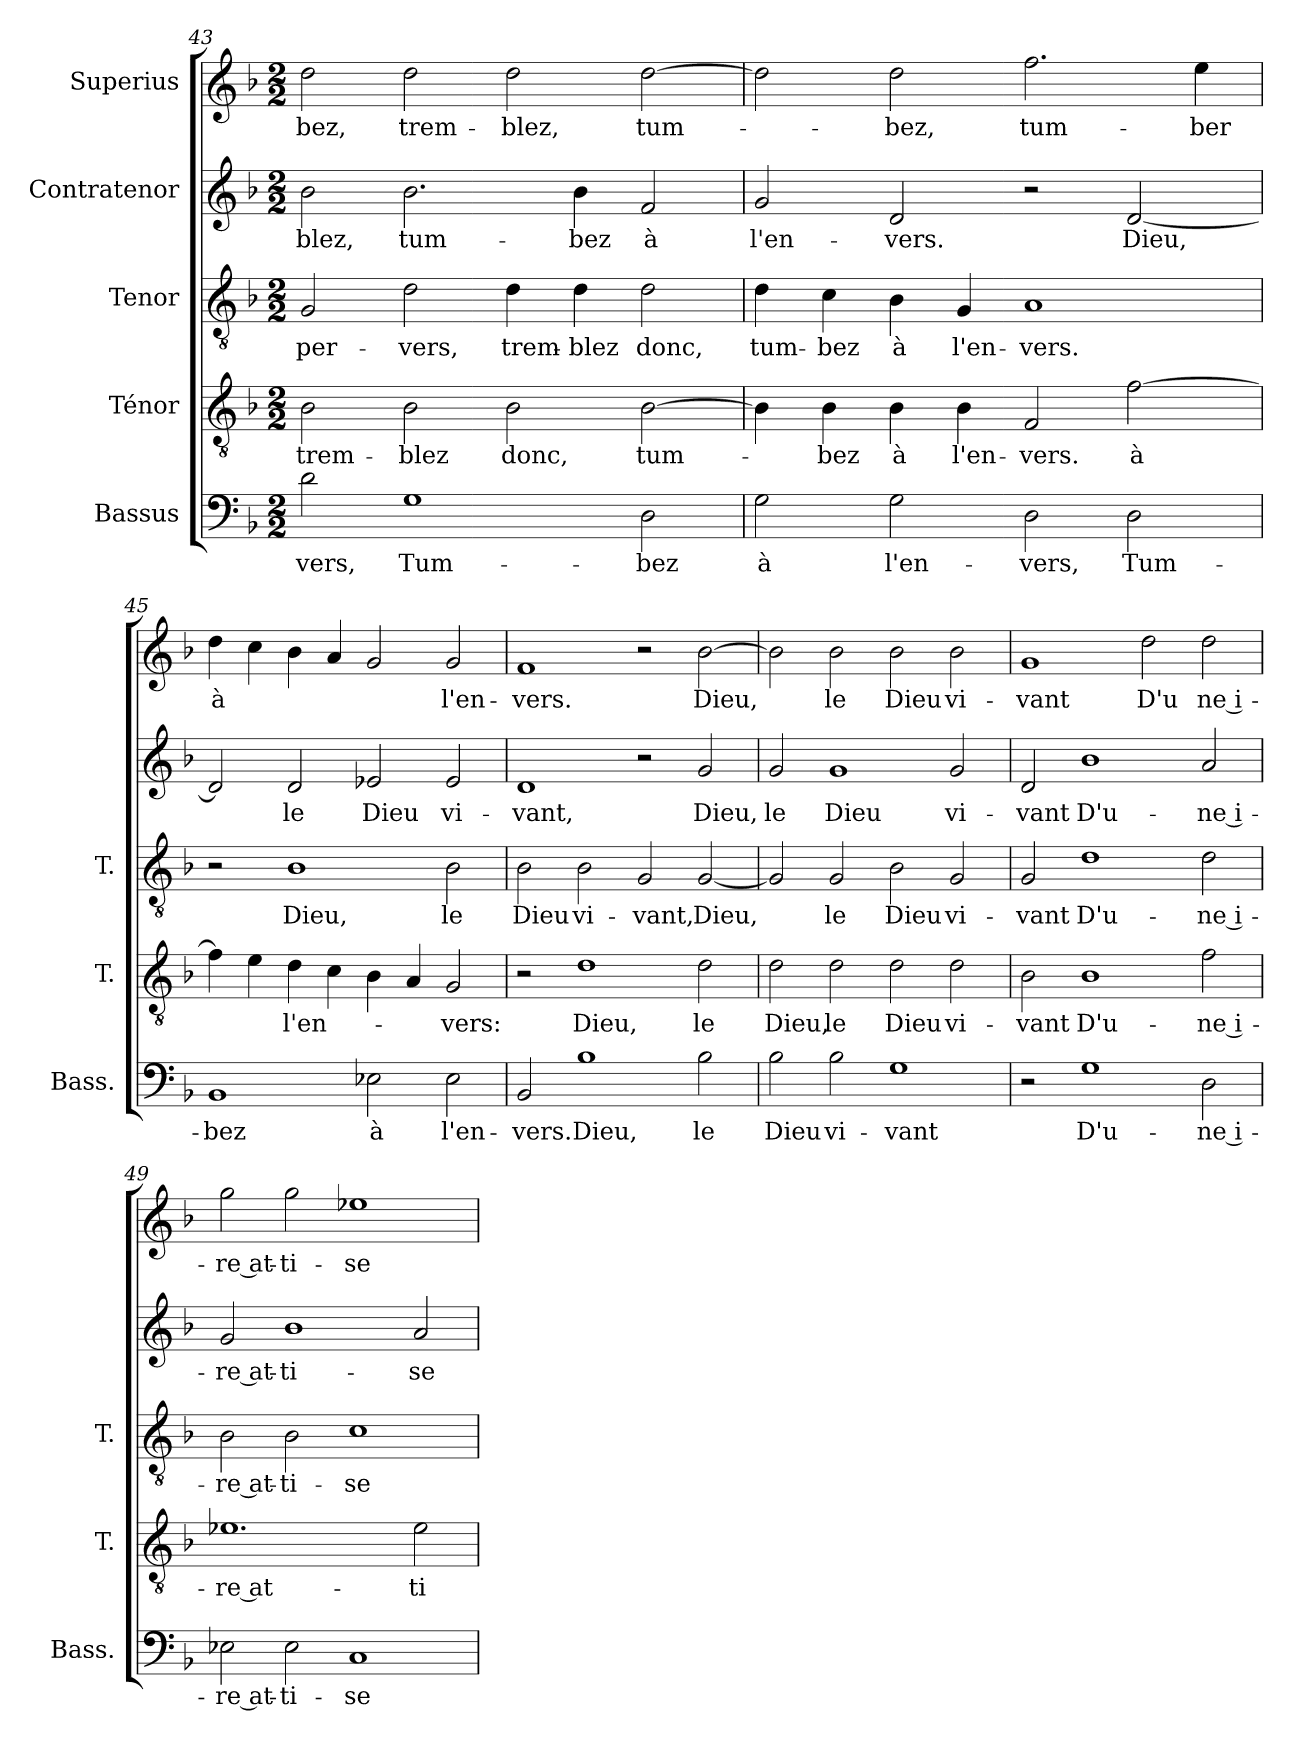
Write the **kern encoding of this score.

**kern	**text	**kern	**text	**kern	**text	**kern	**text	**kern	**text
*part5	*part5	*part4	*part4	*part3	*part3	*part2	*part2	*part1	*part1
*staff5	*staff5	*staff4	*staff4	*staff3	*staff3	*staff2	*staff2	*staff1	*staff1
*I"Bassus	*	*I"Ténor	*	*I"Tenor	*	*I"Contratenor	*	*I"Superius	*
*I'Bass.	*	*I'T.	*	*I'T.	*	*	*	*	*
*clefF4	*	*clefGv2	*	*clefGv2	*	*clefG2	*	*clefG2	*
*	*	*ITrd7c12	*	*ITrd7c12	*	*	*	*	*
*k[b-]	*	*k[b-]	*	*k[b-]	*	*k[b-]	*	*k[b-]	*
*F:	*	*F:	*	*F:	*	*F:	*	*F:	*
*M2/2	*	*M2/2	*	*M2/2	*	*M2/2	*	*M2/2	*
=43	=43	=43	=43	=43	=43	=43	=43	=43	=43
2d\	-vers,	2BB-\	trem-	2GG/	per-	2b-\	-blez,	2dd\	-bez,
1G\	Tum-	2BB-\	-blez	2D\	-vers,	2.b-\	tum-	2dd\	trem-
.	.	2BB-\	donc,	4D\	trem-	.	.	2dd\	-blez,
.	.	.	.	4D\	-blez	4b-\	-bez	.	.
2D\	-bez	[2BB-\	tum-	2D\	donc,	2f/	à	[2dd\	tum-
=44	=44	=44	=44	=44	=44	=44	=44	=44	=44
2G\	à	4BB-\]	.	4D\	tum-	2g/	l'en-	2dd\]	.
.	.	4BB-\	-bez	4C\	-bez	.	.	.	.
2G\	l'en-	4BB-\	à	4BB-\	à	2d/	-vers.	2dd\	-bez,
.	.	4BB-\	l'en-	4GG/	l'en-	.	.	.	.
2D\	-vers,	2FF/	-vers.	1AA/	-vers.	2r	.	2.ff\	tum-
2D\	Tum-	[2F\	à	.	.	[2d/	Dieu,	.	.
.	.	.	.	.	.	.	.	4ee\	-ber
!!LO:LB:g=z
=45	=45	=45	=45	=45	=45	=45	=45	=45	=45
1BB-/	-bez	4F\]	.	2r	.	2d/]	.	4dd\	à
.	.	4E\	.	.	.	.	.	4cc\	.
.	.	4D\	l'en-	1BB-\	Dieu,	2d/	le	4b-\	.
.	.	4C\	.	.	.	.	.	4a/	.
2E-X\	à	4BB-\	.	.	.	2e-X/	Dieu	2g/	.
.	.	4AA/	.	.	.	.	.	.	.
2E-\	l'en-	2GG/	-vers:	2BB-\	le	2e-/	vi-	2g/	l'en-
=46	=46	=46	=46	=46	=46	=46	=46	=46	=46
2BB-/	-vers.	2r	.	2BB-\	Dieu	1d/	-vant,	1f/	-vers.
1B-\	Dieu,	1D\	Dieu,	2BB-\	vi-	.	.	.	.
.	.	.	.	2GG/	-vant,	2r	.	2r	.
2B-\	le	2D\	le	[2GG/	Dieu,	2g/	Dieu,	[2b-\	Dieu,
=47	=47	=47	=47	=47	=47	=47	=47	=47	=47
2B-\	Dieu	2D\	Dieu,	2GG/]	.	2g/	le	2b-\]	.
2B-\	vi-	2D\	le	2GG/	le	1g/	Dieu	2b-\	le
1G\	-vant	2D\	Dieu	2BB-\	Dieu	.	.	2b-\	Dieu
.	.	2D\	vi-	2GG/	vi-	2g/	vi-	2b-\	vi-
=48	=48	=48	=48	=48	=48	=48	=48	=48	=48
2r	.	2BB-\	-vant	2GG/	-vant	2d/	-vant	1g/	-vant
1G\	D'u-	1BB-\	D'u-	1D\	D'u-	1b-\	D'u-	.	.
.	.	.	.	.	.	.	.	2dd\	D'u
2D\	-ne i-	2F\	-ne i-	2D\	-ne i-	2a/	-ne i-	2dd\	ne i-
!!LO:PB:g=z
=49	=49	=49	=49	=49	=49	=49	=49	=49	=49
2E-X\	-re at-	1.E-X\	-re at-	2BB-\	-re at-	2g/	-re at-	2gg\	-re at-
2E-\	-ti-	.	.	2BB-\	-ti-	1b-\	-ti-	2gg\	-ti-
1C/	-se-	.	.	1C\	-se-	.	.	1ee-X\	-se-
.	.	2E-\	-ti-	.	.	2a/	-se-	.	.
=	=	=	=	=	=	=	=	=	=
*-	*-	*-	*-	*-	*-	*-	*-	*-	*-
